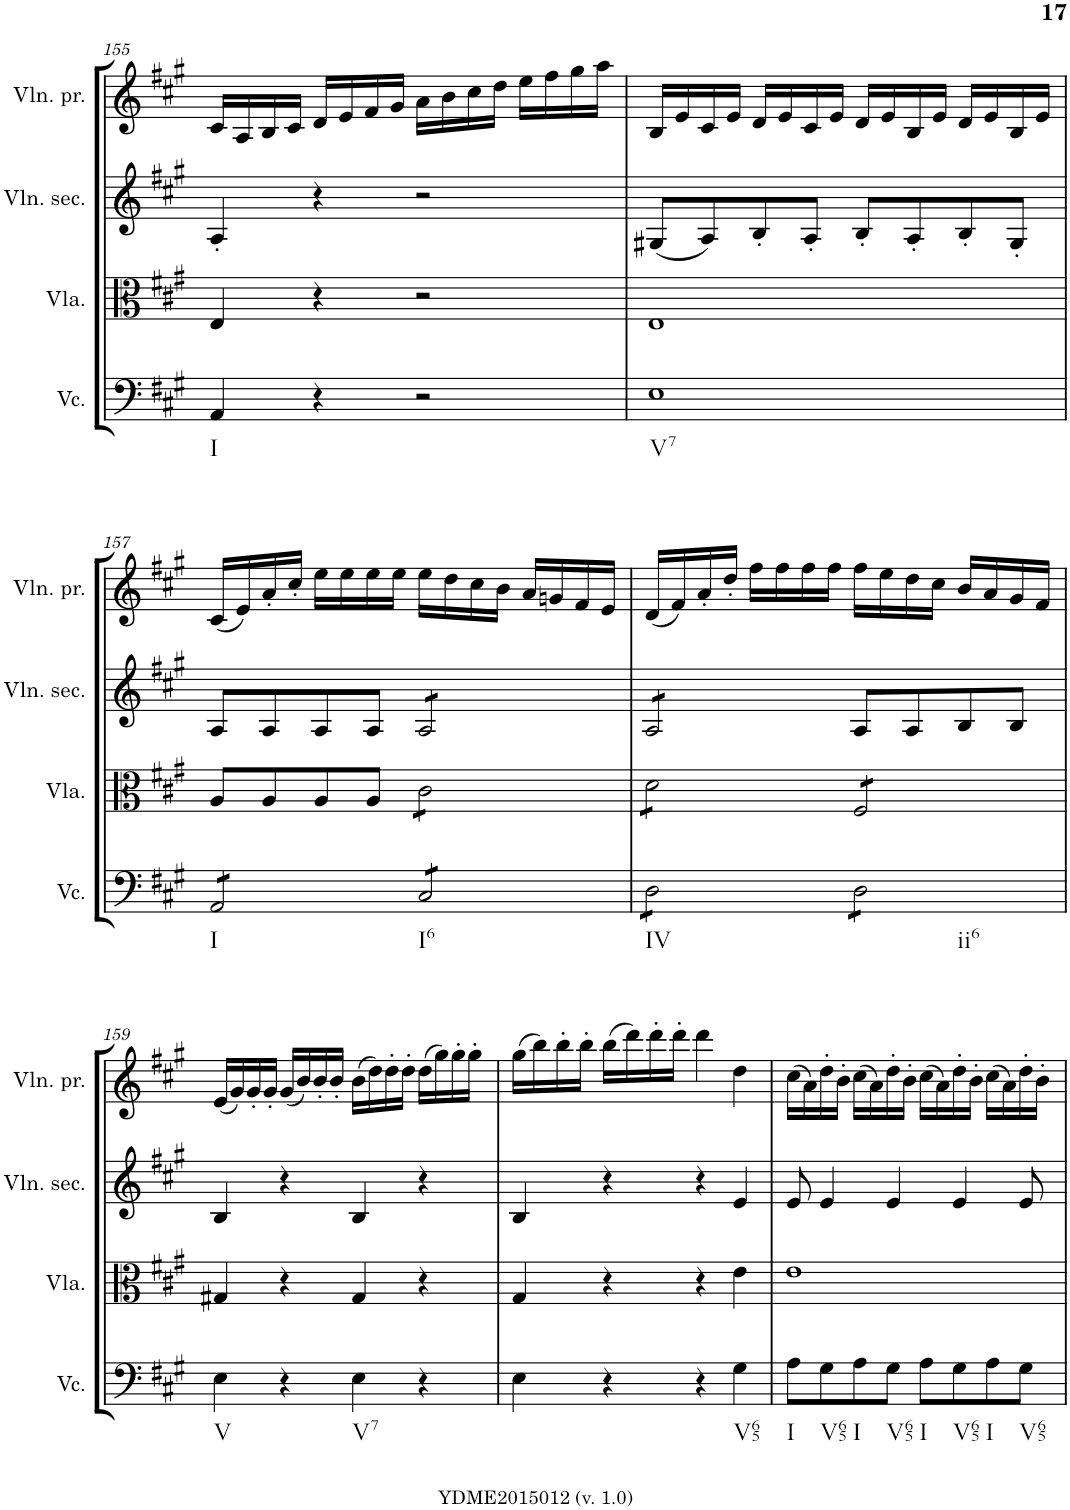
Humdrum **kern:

**kern	**kern	**kern	**kern
*part4	*part3	*part2	*part1
*staff4	*staff3	*staff2	*staff1
*I"Violoncelle	*I"Viola	*I"Violino secondo	*I"Violino primo
*I'Vc.	*I'Vla.	*I'Vln. sec.	*I'Vln. pr.
!!LO:PB:g=z
*clefF4	*clefC3	*clefG2	*clefG2
*k[f#c#g#]	*k[f#c#g#]	*k[f#c#g#]	*k[f#c#g#]
*A:	*A:	*A:	*A:
*M4/4	*M4/4	*M4/4	*M4/4
*met(c)	*met(c)	*met(c)	*met(c)
=155	=155	=155	=155
!LO:TX:b:t=I	!	!	!
4AA/	4E/	4A'/	16c#/LL
.	.	.	16A/
.	.	.	16B/
.	.	.	16c#/JJ
4r	4r	4r	16d/LL
.	.	.	16e/
.	.	.	16f#/
.	.	.	16g#/JJ
2r	2r	2r	16a\LL
.	.	.	16b\
.	.	.	16cc#\
.	.	.	16dd\JJ
.	.	.	16ee\LL
.	.	.	16ff#\
.	.	.	16gg#\
.	.	.	16aa\JJ
=156	=156	=156	=156
!LO:TX:b:t=V7	!	!	!
1E	1E	(<8G#X/L	16B/LL
.	.	.	16e/
.	.	8A/)	16c#/
.	.	.	16e/JJ
.	.	8B'/	16d/LL
.	.	.	16e/
.	.	8A'/J	16c#/
.	.	.	16e/JJ
.	.	8B'/L	16d/LL
.	.	.	16e/
.	.	8A'/	16B/
.	.	.	16e/JJ
.	.	8B'/	16d/LL
.	.	.	16e/
.	.	8G#'/J	16B/
.	.	.	16e/JJ
!!LO:LB:g=z
=157	=157	=157	=157
!LO:TX:b:t=I	!	!	!
*tremolo	*	*	*
8AA/L	8A/L	8A/L	(<16c#/LL
.	.	.	16e/)
8AA/	8A/	8A/	16a'/
.	.	.	16cc#'/JJ
8AA/	8A/	8A/	16ee\LL
.	.	.	16ee\
8AA/J	8A/J	8A/J	16ee\
.	.	.	16ee\JJ
!LO:TX:b:t=I6	!	!	!
*	*tremolo	*	*
*	*	*tremolo	*
8C#/L	8c#\L	8A/L	16ee\LL
.	.	.	16dd\
8C#/	8c#\	8A/	16cc#\
.	.	.	16b\JJ
8C#/	8c#\	8A/	16a/LL
.	.	.	16gn/
8C#/J	8c#\J	8A/J	16f#/
.	.	.	16e/JJ
=158	=158	=158	=158
!LO:TX:b:t=IV	!	!	!
8D\L	8d\L	8A/L	(<16d/LL
.	.	.	16f#/)
8D\	8d\	8A/	16a'/
.	.	.	16dd'/JJ
8D\	8d\	8A/	16ff#\LL
.	.	.	16ff#\
8D\J	8d\J	8A/J	16ff#\
*	*	*Xtremolo	*
.	.	.	16ff#\JJ
!LO:TX:b:t=ii6	!	!	!
8D\L	8F#/L	8A/L	16ff#\LL
.	.	.	16ee\
8D\	8F#/	8A/	16dd\
.	.	.	16cc#\JJ
8D\	8F#/	8B/	16b/LL
.	.	.	16a/
8D\J	8F#/J	8B/J	16g#/
*	*Xtremolo	*	*
*Xtremolo	*	*	*
.	.	.	16f#/JJ
!!LO:LB:g=z
=159	=159	=159	=159
!LO:TX:b:t=V	!	!	!
4E\	4G#X/	4B/	(<16e/LL
.	.	.	16g#/)
.	.	.	16g#'/
.	.	.	16g#'/JJ
4r	4r	4r	(<16g#/LL
.	.	.	16b/)
.	.	.	16b'/
.	.	.	16b'/JJ
!LO:TX:b:t=V7	!	!	!
4E\	4G#/	4B/	(>16b\LL
.	.	.	16dd\)
.	.	.	16dd'\
.	.	.	16dd'\JJ
4r	4r	4r	(>16dd\LL
.	.	.	16gg#\)
.	.	.	16gg#'\
.	.	.	16gg#'\JJ
=160	=160	=160	=160
4E\	4G#/	4B/	(>16gg#\LL
.	.	.	16bb\)
.	.	.	16bb'\
.	.	.	16bb'\JJ
4r	4r	4r	(>16bb\LL
.	.	.	16ddd\)
.	.	.	16ddd'\
.	.	.	16ddd'\JJ
4r	4r	4r	4ddd\
!LO:TX:b:t=V65	!	!	!
4G#\	4e\	4e/	4dd\
=161	=161	=161	=161
!LO:TX:b:t=I	!	!	!
8A\L	1e	8e/	(>16cc#\LL
.	.	.	16a\)
!LO:TX:b:t=V65	!	!	!
8G#\	.	4e/	16dd'\
.	.	.	16b'\JJ
!LO:TX:b:t=I	!	!	!
8A\	.	.	(>16cc#\LL
.	.	.	16a\)
!LO:TX:b:t=V65	!	!	!
8G#\J	.	4e/	16dd'\
.	.	.	16b'\JJ
!LO:TX:b:t=I	!	!	!
8A\L	.	.	(>16cc#\LL
.	.	.	16a\)
!LO:TX:b:t=V65	!	!	!
8G#\	.	4e/	16dd'\
.	.	.	16b'\JJ
!LO:TX:b:t=I	!	!	!
8A\	.	.	(>16cc#\LL
.	.	.	16a\)
!LO:TX:b:t=V65	!	!	!
8G#\J	.	8e/	16dd'\
.	.	.	16b'\JJ
=	=	=	=
*-	*-	*-	*-
